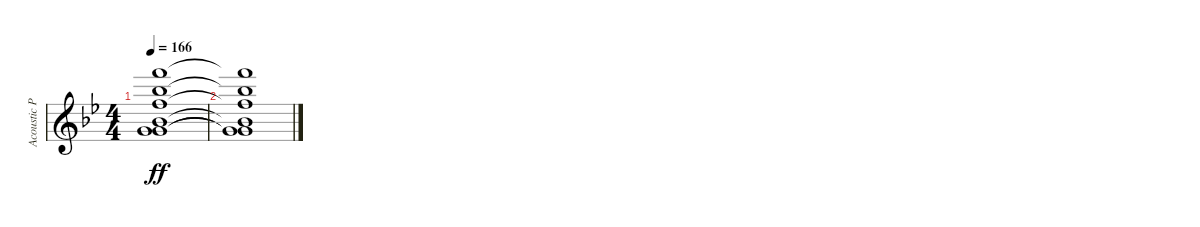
\track ("Acoustic Piano (Staff 1)" "Acoustic P") {instrument acousticgrandpiano}
\staff {score}
\tuning (E4 B3 G3 D3 A2 E2 B1) {hide}
\ts (4 4)
\tempo 166
\clef g2
\ks gminor
(25.1{t} 23.2{t} 22.3{t} 20.4{t} 22.5{t} 27.6{t}).1{dy ff} |
(25.1{t} 23.2{t} 22.3{t} 20.4{t} 22.5{t} 27.6{t}).1
